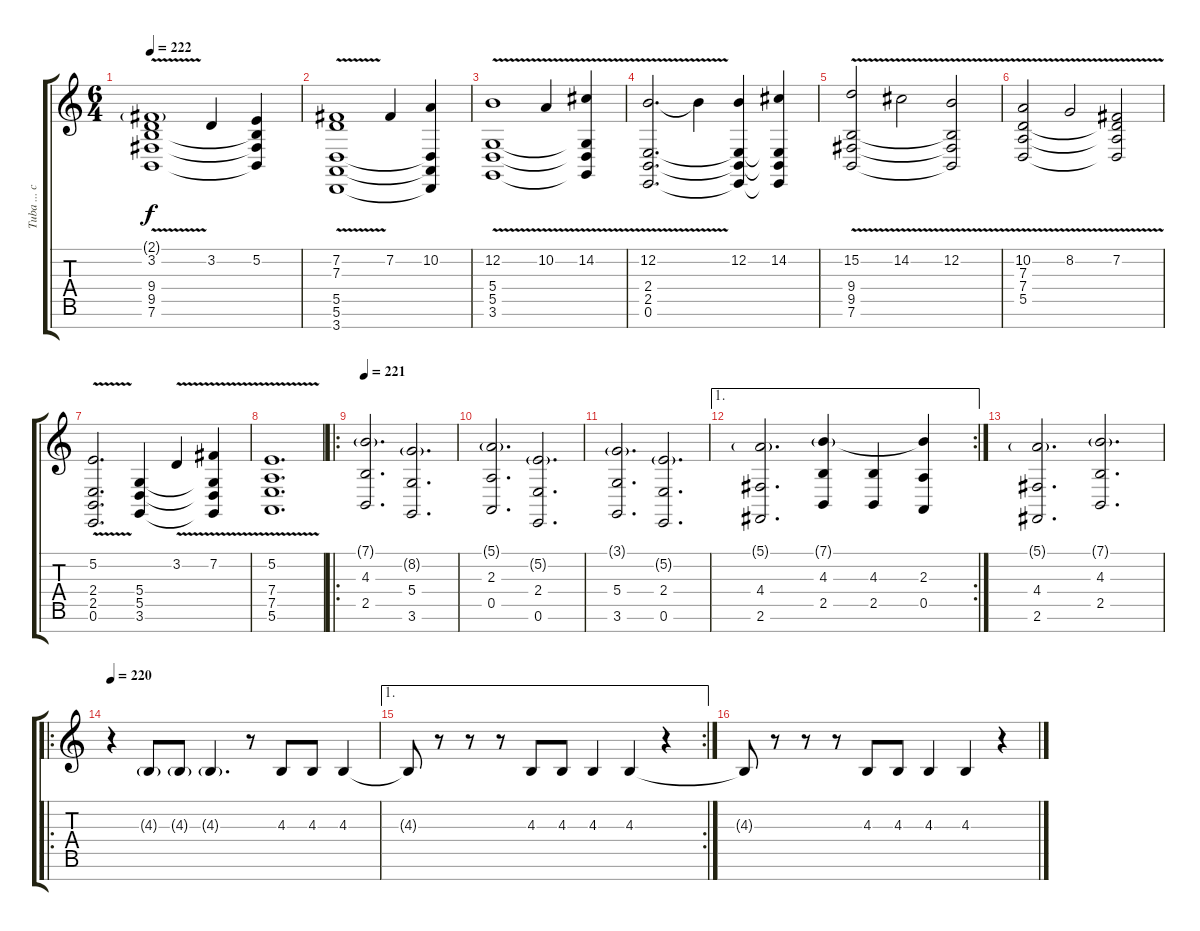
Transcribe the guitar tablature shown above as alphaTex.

\track ("Tuba ... cuivres" "Tuba ... c") {instrument tuba}
\staff {score tabs}
\tuning (E4 B3 G3 D3 A2 E2 B1) {hide}
\ts (6 4)
\tempo 222
\clef g2
\ks c
(2.1{g} 3.2{v} 9.4 9.5 7.6).1{dy f} 3.2.4 (5.2 9.4{t} 9.5{t} 7.6{t}).4 |
(7.2{v} 7.3{v} 5.5 5.6 3.7).1 7.2.4 (10.2 5.5{t} 5.6{t} 3.7{t}).4 |
(12.2{v} 5.4 5.5 3.6).1 10.2{v}.4 (14.2{v} 5.4{t} 5.5{t} 3.6{t}).4 |
(12.2{v} 2.4 2.5 0.6).2{d} 12.2{t}.4 (12.2 2.4{t} 2.5{t} 0.6{t}).4 (14.2 2.4{t} 2.5{t} 0.6{t}).4 |
(15.2{v} 9.4 9.5 7.6).2 14.2{v}.2 (12.2{v} 9.4{t} 9.5{t} 7.6{t}).2 |
(10.2{v} 7.3 7.4 5.5).2 8.2{v}.2 (7.2{v} 7.3{t} 7.4{t} 5.5{t}).2 |
(5.2{v} 2.4 2.5 0.6).2{d} (5.4 5.5 3.6).4 3.2{v}.4 (7.2{v} 5.4{t} 5.5{t} 3.6{t}).4 |
(5.2{v} 7.4 7.5 5.6).1{d} |
\ro
\tempo 221
(7.1{g} 4.3 2.5).2{d} (8.2{g} 5.4 3.6).2{d} |
(5.1{g} 2.3 0.5).2{d} (5.2{g} 2.4 0.6).2{d} |
(3.1{g} 5.4 3.6).2{d} (5.2{g} 2.4 0.6).2{d} |
\ae 1
\rc 2
(5.1{g} 4.4 2.6).2{d} (7.1{g} 4.3 2.5).4 (4.3 2.5).4 (7.1{t} 2.3 0.5).4 |
(5.1{g} 4.4 2.6).2{d} (7.1{g} 4.3 2.5).2{d} |
\ro
\tempo 220
r.4 4.3{g}.8 4.3{g}.8 4.3{g}.4{d} r.8 4.3.8 4.3.8 4.3.4 |
\ae 1
\rc 2
4.3{t}.8 r.8 r.8 r.8 4.3.8 4.3.8 4.3.4 4.3.4 r.4 |
4.3{t}.8 r.8 r.8 r.8 4.3.8 4.3.8 4.3.4 4.3.4 r.4
